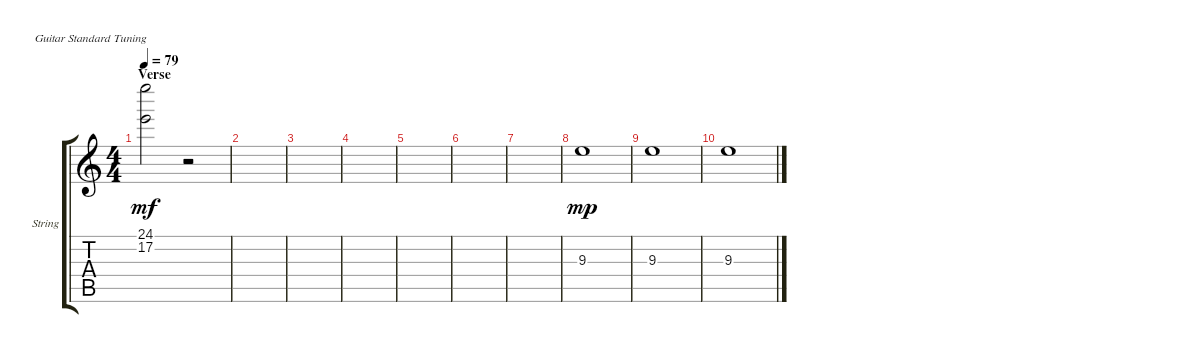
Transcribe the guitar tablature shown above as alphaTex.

\defaultSystemsLayout 4
\bracketExtendMode groupsimilarinstruments
\firstSystemTrackNameOrientation horizontal
\otherSystemsTrackNameOrientation horizontal
\track ("Strings ensemble" "String") {instrument electricguitarclean}
\staff {score tabs}
\tuning (E4 B3 G3 D3 A2 E2)
\ts (4 4)
\section ("" "Verse")
\tempo 79
\clef g2
\scale
0.5
\ks c
(17.2 24.1).2{dy mf} r.2 |
\scale
0.5 |
\scale
0.5 |
\scale
0.5 |
\scale
0.5 |
\scale
0.5 |
\scale
0.5 |
\scale
0.5 9.3.1{dy mp} |
\scale
0.5 9.3.1 |
\scale
0.5 9.3.1
